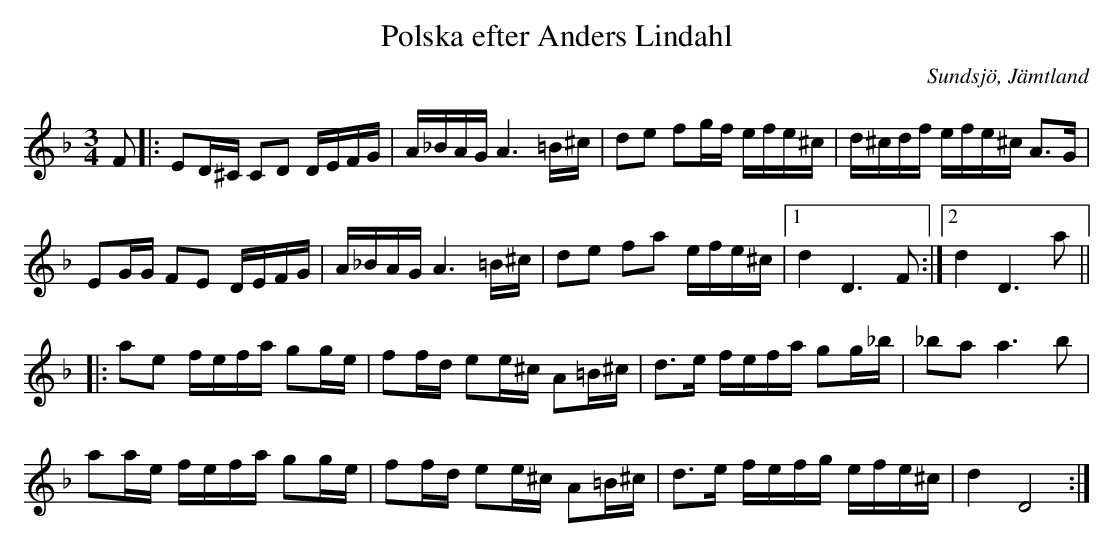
X:1
T:Polska efter Anders Lindahl
M:3/4
O:Sundsjö, Jämtland
L:1/16
K:Dm
F2|:E2D^C C2D2 DEFG| A_BAG A6=B^c|d2e2 f2gf efe^c|d^cdf efe^c A3G|
E2GG F2E2 DEFG|A_BAG A6 =B^c|d2e2 f2a2 efe^c|1d4D6F2:|2d4D6 a2||
|:a2e2 fefa g2ge| f2fd e2e^c A2=B^c| d3e fefa g2g_b| _b2a2 a6 b2|
a2ae fefa g2ge| f2fd e2e^c A2=B^c| d3e fefg efe^c|d4 D8:|
